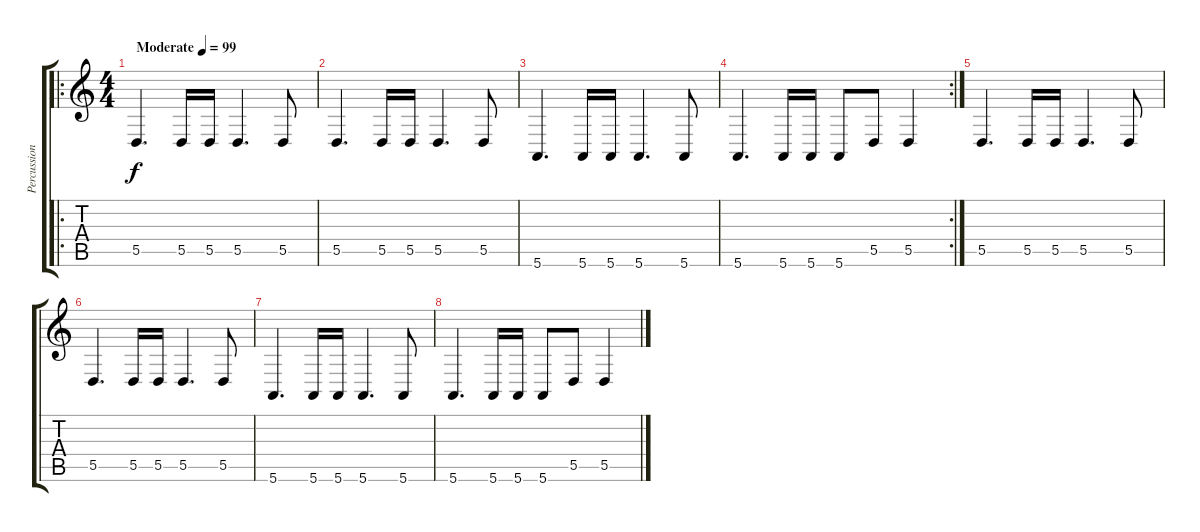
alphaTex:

\track ("Percussion" "Percussion") {instrument timpani}
\staff {score tabs}
\tuning (E4 B3 G3 D3 A2 E2) {hide}
\ro
\ts (4 4)
\tempo (99 "Moderate")
\clef g2
\ks c
5.5.4{d dy f instrument timpani} 5.5.16 5.5.16 5.5.4{d} 5.5.8 |
5.5.4{d} 5.5.16 5.5.16 5.5.4{d} 5.5.8 |
5.6.4{d} 5.6.16 5.6.16 5.6.4{d} 5.6.8 |
\rc 2
5.6.4{d} 5.6.16 5.6.16 5.6.8 5.5.8 5.5.4 |
5.5.4{d volume 0} 5.5.16 5.5.16 5.5.4{d} 5.5.8 |
5.5.4{d} 5.5.16 5.5.16 5.5.4{d} 5.5.8 |
5.6.4{d} 5.6.16 5.6.16 5.6.4{d} 5.6.8 |
5.6.4{d} 5.6.16 5.6.16 5.6.8 5.5.8 5.5.4
